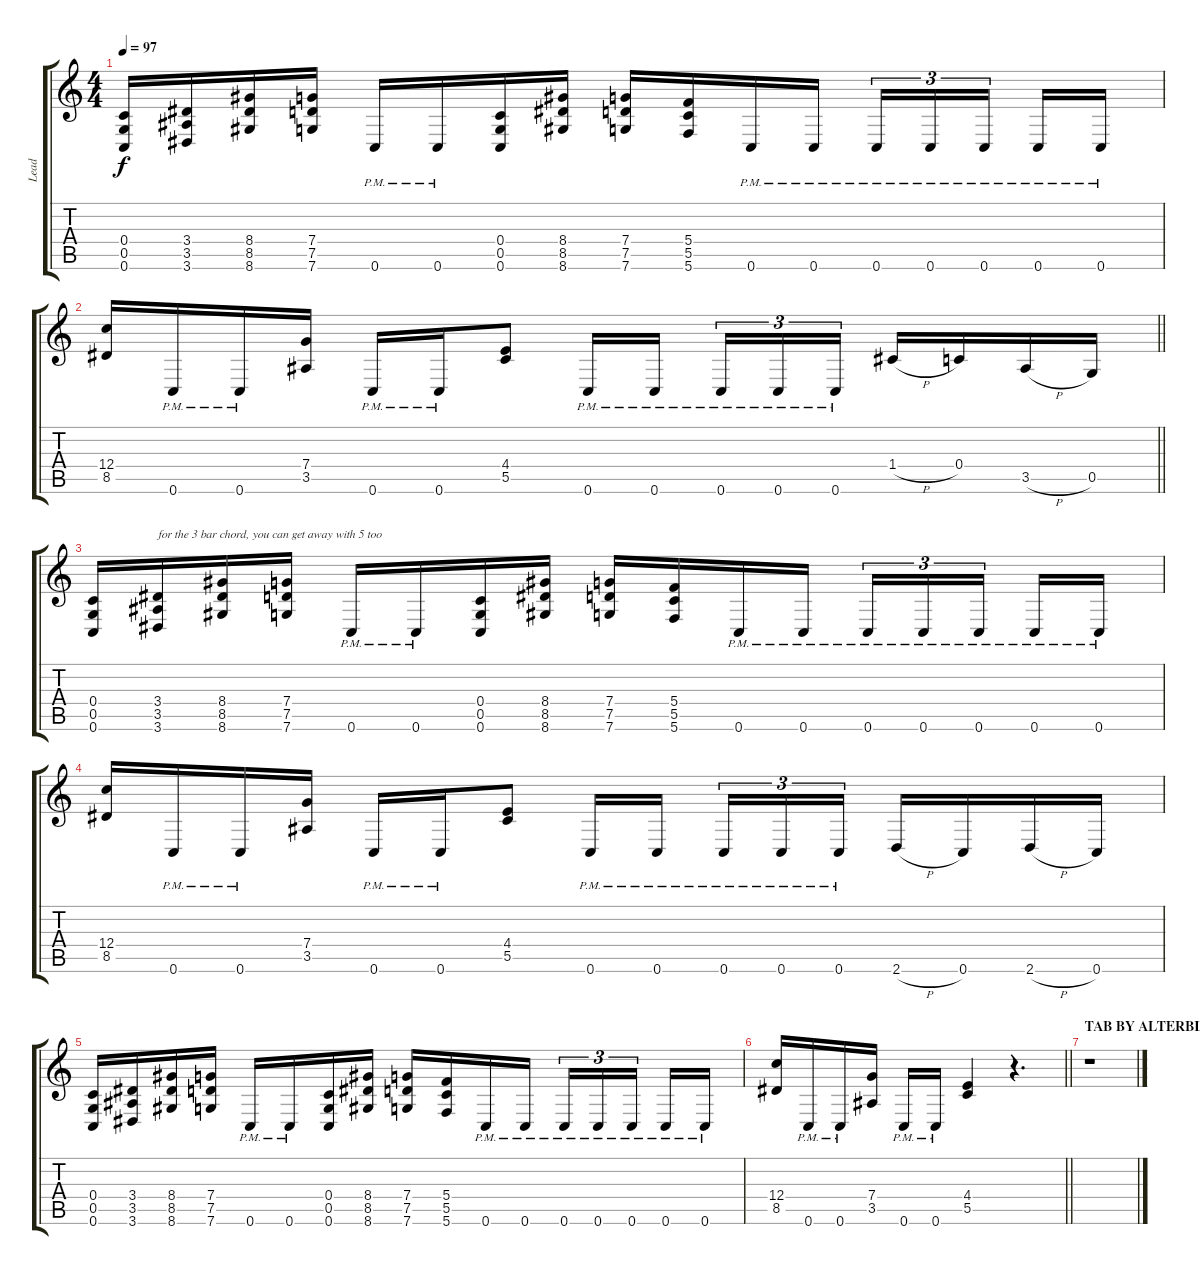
\track ("Lead" "Lead") {instrument distortionguitar}
\staff {score tabs}
\tuning (D4 A3 F3 C3 G2 C2) {hide}
\ts (4 4)
\tempo 97
\clef g2
\ks c
(0.4 0.5 0.6).16{dy f} (3.4 3.5 3.6).16 (8.4 8.5 8.6).16 (7.4 7.5 7.6).16 0.6{pm}.16 0.6{pm}.16 (0.4 0.5 0.6).16 (8.4 8.5 8.6).16 (7.4 7.5 7.6).16 (5.4 5.5 5.6).16 0.6{pm}.16 0.6{pm}.16 0.6{pm}.16{tu (3 2)} 0.6{pm}.16{tu (3 2)} 0.6{pm}.16{tu (3 2) beam splitsecondary} 0.6{pm}.16 0.6{pm}.16 |
\barLineRight lightlight
(12.4 8.5).16 0.6{pm}.16 0.6{pm}.16 (7.4 3.5).16 0.6{pm}.16 0.6{pm}.16 (4.4 5.5).8 0.6{pm}.16 0.6{pm}.16{beam splitsecondary} 0.6{pm}.16{tu (3 2)} 0.6{pm}.16{tu (3 2)} 0.6{pm}.16{tu (3 2)} 1.4{h}.16 0.4.16 3.5{h}.16 0.5.16 |
(0.4 0.5 0.6).16 (3.4 3.5 3.6).16{txt "for the 3 bar chord, you can get away with 5 too"} (8.4 8.5 8.6).16 (7.4 7.5 7.6).16 0.6{pm}.16 0.6{pm}.16 (0.4 0.5 0.6).16 (8.4 8.5 8.6).16 (7.4 7.5 7.6).16 (5.4 5.5 5.6).16 0.6{pm}.16 0.6{pm}.16 0.6{pm}.16{tu (3 2)} 0.6{pm}.16{tu (3 2)} 0.6{pm}.16{tu (3 2) beam splitsecondary} 0.6{pm}.16 0.6{pm}.16 |
(12.4 8.5).16 0.6{pm}.16 0.6{pm}.16 (7.4 3.5).16 0.6{pm}.16 0.6{pm}.16 (4.4 5.5).8 0.6{pm}.16 0.6{pm}.16{beam splitsecondary} 0.6{pm}.16{tu (3 2)} 0.6{pm}.16{tu (3 2)} 0.6{pm}.16{tu (3 2)} 2.6{h}.16 0.6.16 2.6{h}.16 0.6.16 |
(0.4 0.5 0.6).16 (3.4 3.5 3.6).16 (8.4 8.5 8.6).16 (7.4 7.5 7.6).16 0.6{pm}.16 0.6{pm}.16 (0.4 0.5 0.6).16 (8.4 8.5 8.6).16 (7.4 7.5 7.6).16 (5.4 5.5 5.6).16 0.6{pm}.16 0.6{pm}.16 0.6{pm}.16{tu (3 2)} 0.6{pm}.16{tu (3 2)} 0.6{pm}.16{tu (3 2) beam splitsecondary} 0.6{pm}.16 0.6{pm}.16 |
\barLineRight lightlight
(12.4 8.5).16 0.6{pm}.16 0.6{pm}.16 (7.4 3.5).16 0.6{pm}.16 0.6{pm}.16 (4.4 5.5).4 r.4{d} |
\section ("" "TAB BY ALTERBLADE OF")
r.1
